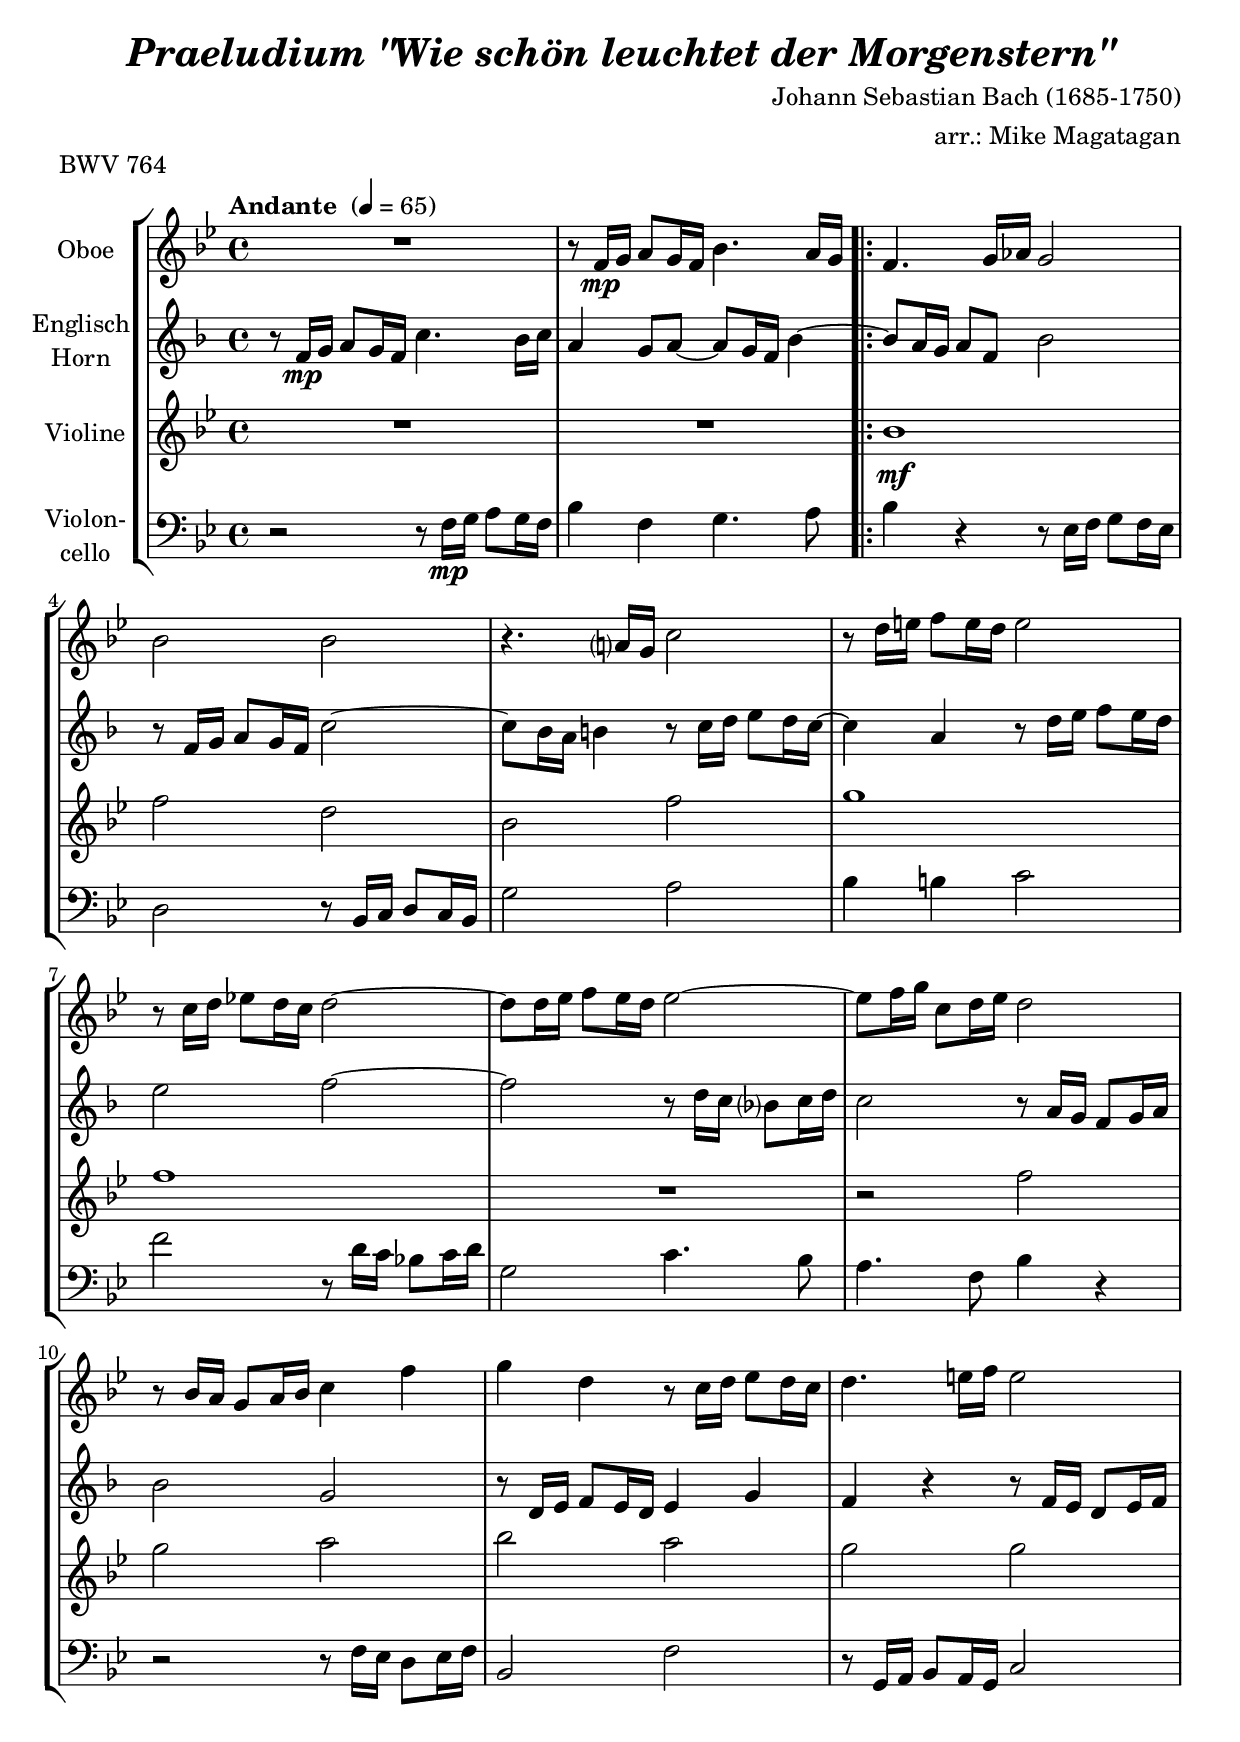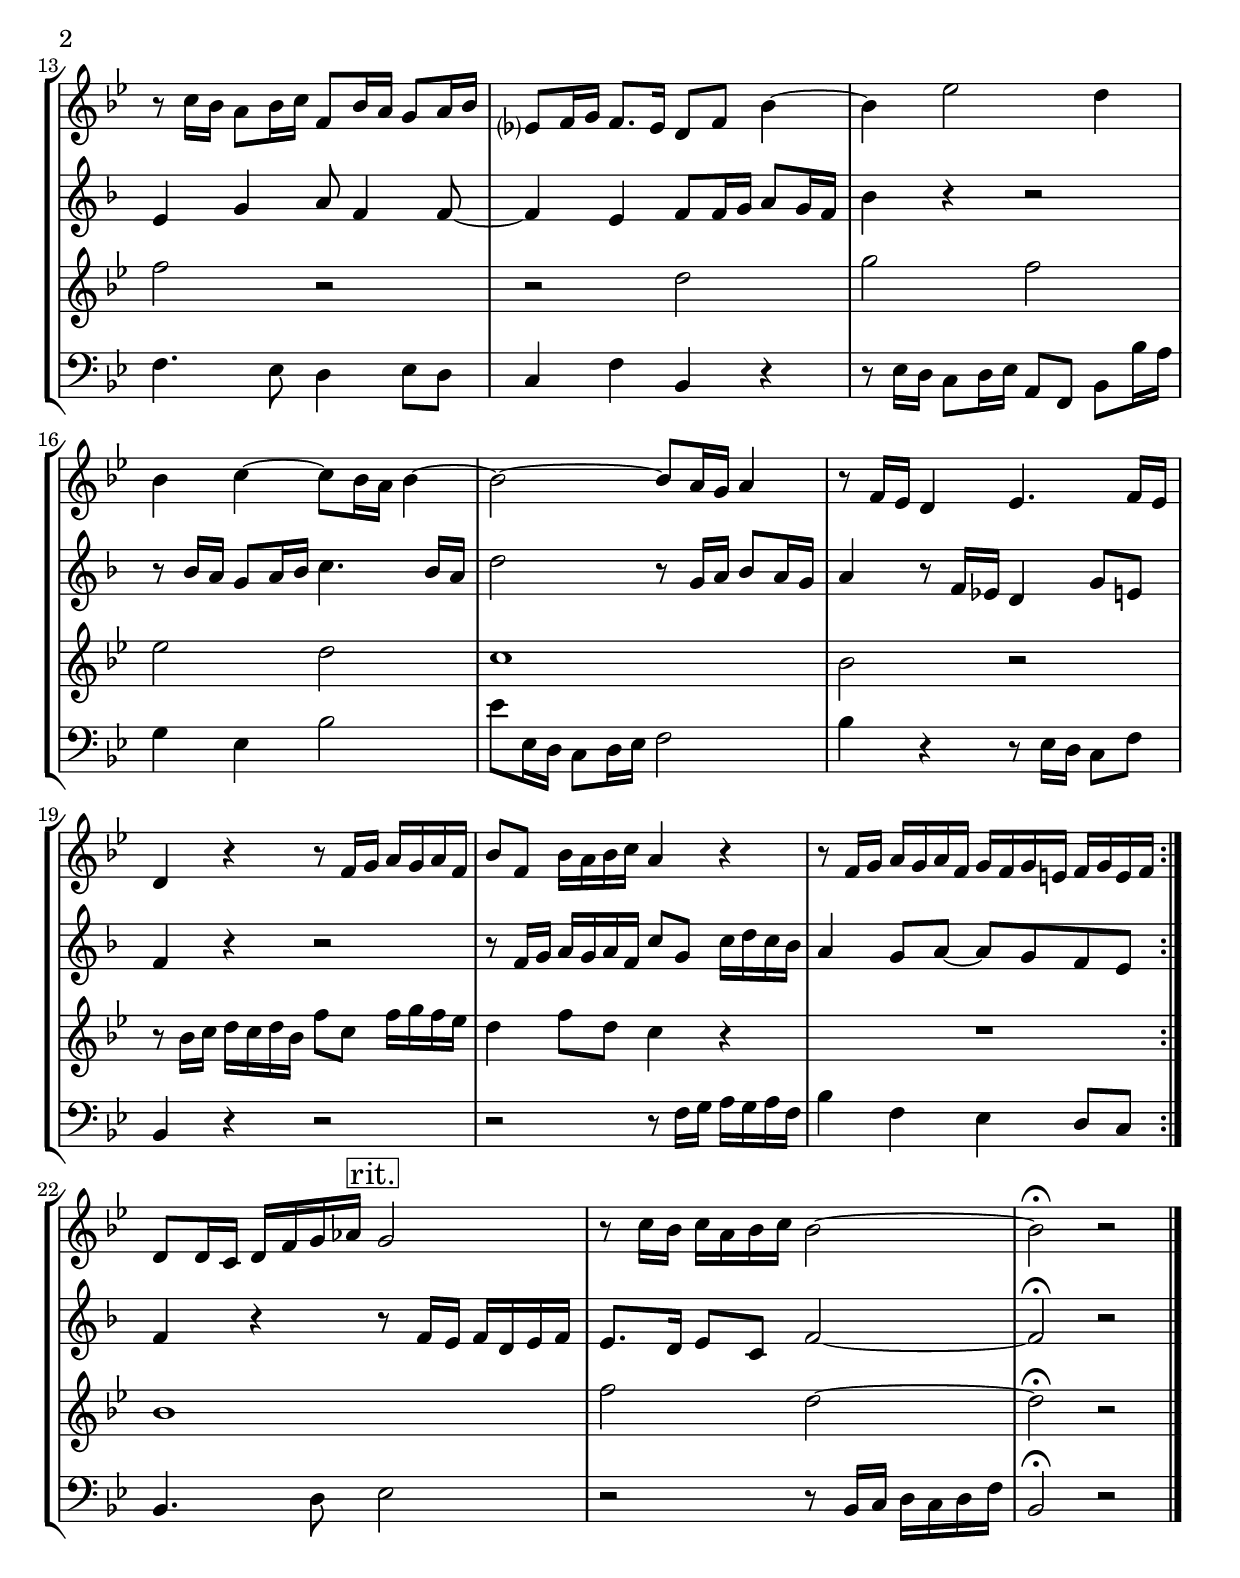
\version "2.18.2"
\include "deutsch.ly"

#(set-global-staff-size 21.5)

\header {
  title     = \markup \bold \italic "Praeludium \"Wie schön leuchtet der Morgenstern\""
  composer  = "Johann Sebastian Bach (1685-1750)"
  arranger  = "arr.: Mike Magatagan"
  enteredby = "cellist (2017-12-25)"
  piece     = "BWV 764"
}

voiceconsts = {
  \key g \major
  \time 4/4
  \clef "treble"
%  \numericTimeSignature
  \compressFullBarRests
  \tempo "Andante " 4=65
}

mikl = "clarinet"
mifl = "flute"
miob = "oboe"
mifh = "french horn"
mist = "string ensemble 1"
miba = "cello"
%miba = "harpsichord"
milo = "drawbar organ"

rit = \mark \markup \box "rit."

va = \relative c' {
  \voiceconsts

  R1
  r8 d16\mp e fis8 e16 d g4. fis16 e
  \repeat volta 2 {
    d4. e16 f e2
    g g
    r4. fis?16 e a2
    r8 h16 cis d8 cis16 h cis2

    r8 a16 h c!8 h16 a h2~
    h8 h16 c d8 c16 h c2~
    c8 d16 e a,8 h16 c h2
    r8 g16 fis e8 fis16 g a4 d
    e h r8 a16 h c8 h16 a

    h4. cis16 d cis2
    r8 a16 g fis8 g16 a d,8 g16 fis e8 fis16 g
    c,?8 d16 e d8. c16 h8 d g4~
    g c2 h4
    g a~ a8 g16 fis g4~
    g2~ g8 fis16 e fis4

    r8 d16 c h4 c4. d16 c
    h4 r r8 d16 e fis e fis d
    g8 d g16 fis g a fis4 r
    r8 d16 e fis e fis d e d e cis d e cis d
  }

  h8 h16 a h d e f \rit e2
  r8 a16 g a fis g a g2~
  g\fermata r \bar "|."
}

vb = \relative c' {
  \voiceconsts

  r8 g16\mp a h8 a16 g d'4. c16 d
  h4 a8 h~ h a16 g c4~
  \repeat volta 2 {
    c8 h16 a h8 g c2
    r8 g16 a h8 a16 g d'2~

    d8 c16 h cis4 r8 d16 e fis8 e16 d~
    d4 h r8 e16 fis g8 fis16 e
    fis2 g~
    g r8 e16 d c?8 d16 e
    d2 r8 h16 a g8 a16 h
    c2 a

    r8 e16 fis g8 fis16 e fis4 a
    g r r8 g16 fis e8 fis16 g
    fis4 a h8 g4 g8~
    g4 fis g8 g16 a h8 a16 g
    c4 r r2

    r8 c16 h a8 h16 c d4. c16 h
    e2 r8 a,16 h c8 h16 a
    h4 r8 g16 f e4 a8 fis
    g4 r r2
    r8 g16 a h a h g d'8 a d16 e d c

    h4 a8 h~ h a g fis
  }
  g4 r \rit r8 g16 fis g e fis g
  fis8. e16 fis8 d g2~
  g\fermata r \bar "|."
}

vc = \relative c'' {
  \voiceconsts

  R1*2
  \repeat volta 2 {
    g1\mf
    d'2 h
    g d'
    e1
    d
    R
    r2 d
    e fis
    g fis
    e e
    d r
    r h

    e d
    c h
    a1
    g2 r
    r8 g16 a h a h g d'8 a d16 e d c
    h4 d8 h a4 r
    R1
  }
  << g1 \\ { s2 \rit s } >>
  d' h~
  h\fermata r \bar "|."
}

vd = \relative c {
  \voiceconsts
  \clef "bass"

  r2 r8 d16\mp e fis8 e16 d
  g4 d e4. fis8
  \repeat volta 2 {
    g4 r r8 c,16 d e8 d16 c
    h2 r8 g16 a h8 a16 g
    e'2 fis
    g4 gis a2

    d r8 h16 a g!8 a16 h
    e,2 a4. g8
    fis4. d8 g4 r
    r2 r8 d16 c h8 c16 d
    g,2 d'
    r8 e,16 fis g8 fis16 e a2
    d4. c8 h4 c8 h

    a4 d g, r
    r8 c16 h a8 h16 c fis,8 d g g'16 fis
    e4 c g'2
    c8 c,16 h a8 h16 c d2
    g4 r r8 c,16 h a8 d
    g,4 r r2

    r r8 d'16 e fis e fis d
    g4 d c h8 a
  }
  g4. h8 \rit c2
  r r8 g16 a h a h d
  g,2\fermata r \bar "|."
}


music = \new StaffGroup <<
      \new Staff {
	\set Staff.midiInstrument = \miob
	\set Staff.instrumentName = \markup \center-column { "Oboe" }
	\transpose g b { \va }
      }

      \new Staff {
	\set Staff.midiInstrument = \mifh
	\set Staff.instrumentName = \markup \center-column { "Englisch" "Horn" }
	\transpose g f' { \vb }
      }

      \new Staff {
	\set Staff.midiInstrument = \mist
	\set Staff.instrumentName = \markup \center-column { "Violine" }
	\transpose g b { \vc }
      }

      \new Staff {
	\set Staff.midiInstrument = \miba
	\set Staff.instrumentName = \markup \center-column { "Violon-" "cello" }
	\transpose g b { \vd }
      }
>>

\book {
  \score {
    \music
    \layout {}
  }

  \score {
    \unfoldRepeats \music

    \midi {
      \context {
        \Score
      }
    }
  }
}
